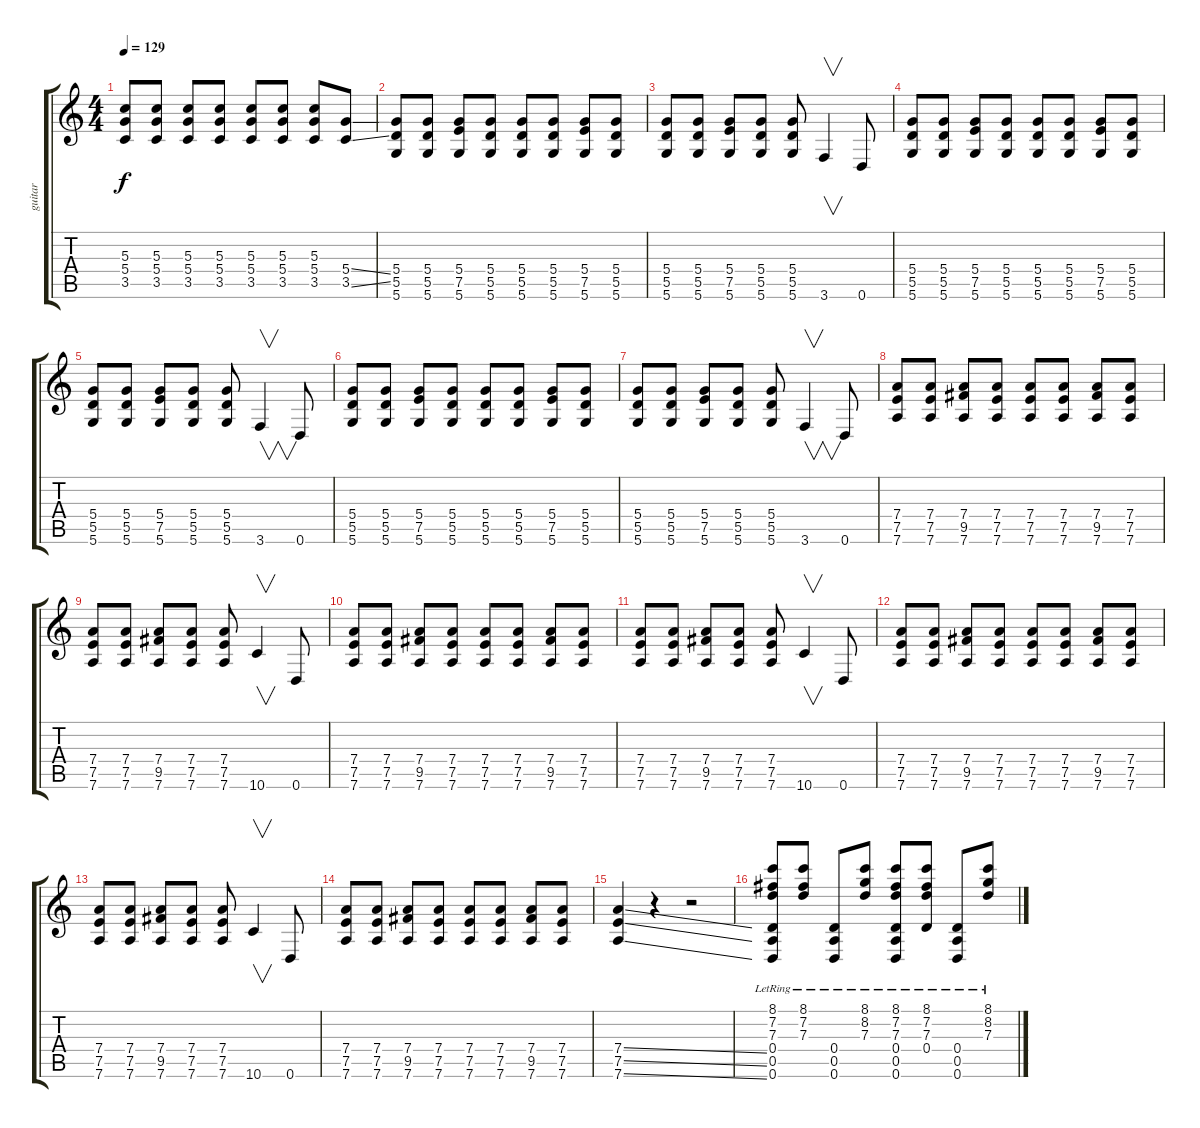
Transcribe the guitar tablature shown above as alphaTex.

\track ("guitar" "guitar") {instrument distortionguitar}
\staff {score tabs}
\tuning (E4 B3 G3 D3 A2 D2) {hide}
\ts (4 4)
\tempo 129
\clef g2
\ks c
(5.3 5.4 3.5).8{dy f} (5.3 5.4 3.5).8 (5.3 5.4 3.5).8 (5.3 5.4 3.5).8 (5.3 5.4 3.5).8 (5.3 5.4 3.5).8 (5.3 5.4 3.5).8 (5.4{ss} 3.5{ss}).8 |
(5.4 5.5 5.6).8 (5.4 5.5 5.6).8 (5.4 7.5 5.6).8 (5.4 5.5 5.6).8 (5.4 5.5 5.6).8 (5.4 5.5 5.6).8 (5.4 7.5 5.6).8 (5.4 5.5 5.6).8 |
(5.4 5.5 5.6).8 (5.4 5.5 5.6).8 (5.4 7.5 5.6).8 (5.4 5.5 5.6).8 (5.4 5.5 5.6).8 3.6.4{v} 0.6.8 |
(5.4 5.5 5.6).8 (5.4 5.5 5.6).8 (5.4 7.5 5.6).8 (5.4 5.5 5.6).8 (5.4 5.5 5.6).8 (5.4 5.5 5.6).8 (5.4 7.5 5.6).8 (5.4 5.5 5.6).8 |
(5.4 5.5 5.6).8 (5.4 5.5 5.6).8 (5.4 7.5 5.6).8 (5.4 5.5 5.6).8 (5.4 5.5 5.6).8 3.6.4{v} 0.6.8 |
(5.4 5.5 5.6).8 (5.4 5.5 5.6).8 (5.4 7.5 5.6).8 (5.4 5.5 5.6).8 (5.4 5.5 5.6).8 (5.4 5.5 5.6).8 (5.4 7.5 5.6).8 (5.4 5.5 5.6).8 |
(5.4 5.5 5.6).8 (5.4 5.5 5.6).8 (5.4 7.5 5.6).8 (5.4 5.5 5.6).8 (5.4 5.5 5.6).8 3.6.4{v} 0.6.8 |
(7.4 7.5 7.6).8 (7.4 7.5 7.6).8 (7.4 9.5 7.6).8 (7.4 7.5 7.6).8 (7.4 7.5 7.6).8 (7.4 7.5 7.6).8 (7.4 9.5 7.6).8 (7.4 7.5 7.6).8 |
(7.4 7.5 7.6).8 (7.4 7.5 7.6).8 (7.4 9.5 7.6).8 (7.4 7.5 7.6).8 (7.4 7.5 7.6).8 10.6.4{v} 0.6.8 |
(7.4 7.5 7.6).8 (7.4 7.5 7.6).8 (7.4 9.5 7.6).8 (7.4 7.5 7.6).8 (7.4 7.5 7.6).8 (7.4 7.5 7.6).8 (7.4 9.5 7.6).8 (7.4 7.5 7.6).8 |
(7.4 7.5 7.6).8 (7.4 7.5 7.6).8 (7.4 9.5 7.6).8 (7.4 7.5 7.6).8 (7.4 7.5 7.6).8 10.6.4{v} 0.6.8 |
(7.4 7.5 7.6).8 (7.4 7.5 7.6).8 (7.4 9.5 7.6).8 (7.4 7.5 7.6).8 (7.4 7.5 7.6).8 (7.4 7.5 7.6).8 (7.4 9.5 7.6).8 (7.4 7.5 7.6).8 |
(7.4 7.5 7.6).8 (7.4 7.5 7.6).8 (7.4 9.5 7.6).8 (7.4 7.5 7.6).8 (7.4 7.5 7.6).8 10.6.4{v} 0.6.8 |
(7.4 7.5 7.6).8 (7.4 7.5 7.6).8 (7.4 9.5 7.6).8 (7.4 7.5 7.6).8 (7.4 7.5 7.6).8 (7.4 7.5 7.6).8 (7.4 9.5 7.6).8 (7.4 7.5 7.6).8 |
(7.4{ss} 7.5{ss} 7.6{ss}).4 r.4 r.2 |
(8.1{lr} 7.2{lr} 7.3{lr} 0.4{lr} 0.5{lr} 0.6{lr}).8 (8.1{lr} 7.2{lr} 7.3{lr}).8 (0.4{lr} 0.5{lr} 0.6{lr}).8 (8.1{lr} 8.2{lr} 7.3{lr}).8 (8.1{lr} 7.2{lr} 7.3{lr} 0.4{lr} 0.5{lr} 0.6{lr}).8 (8.1{lr} 7.2{lr} 7.3{lr} 0.4{lr}).8 (0.4{lr} 0.5{lr} 0.6{lr}).8 (8.1{lr} 8.2{lr} 7.3{lr}).8
